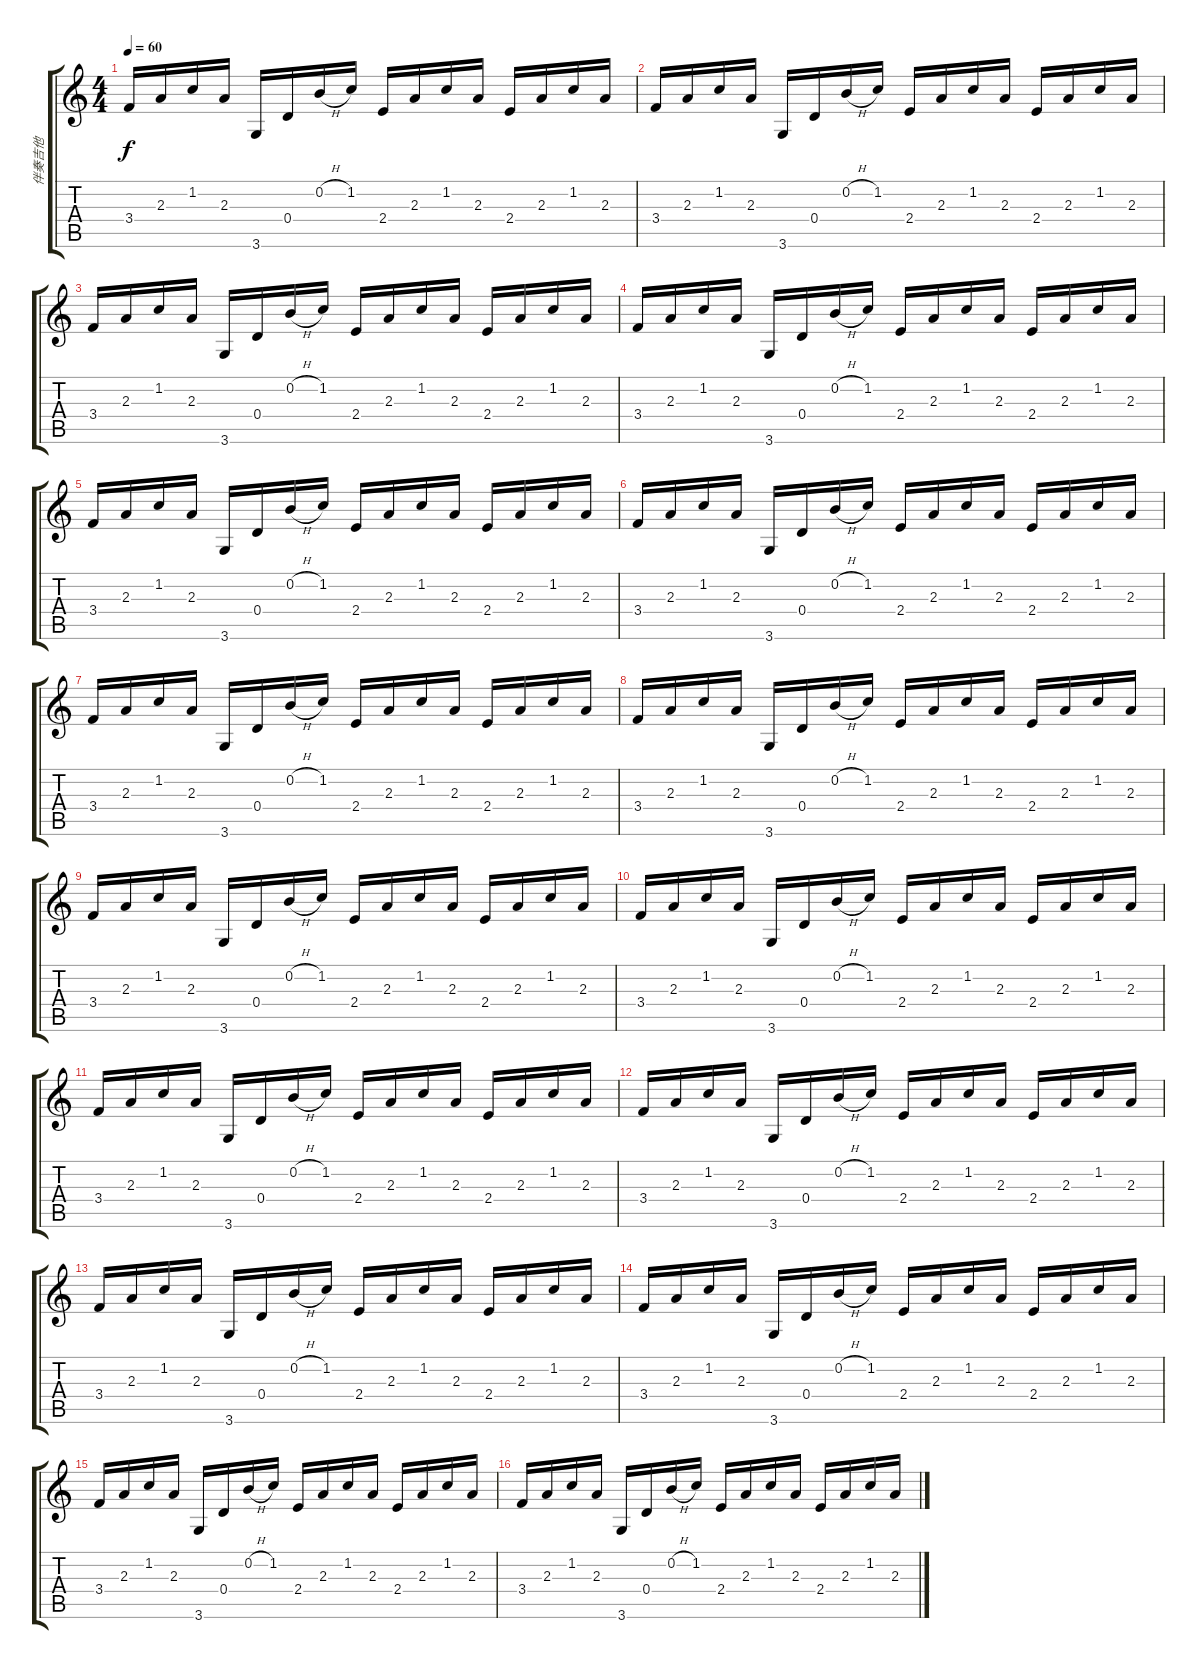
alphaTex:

\track ("伴奏吉他" "伴奏吉他") {instrument acousticguitarsteel}
\staff {score tabs}
\tuning (E4 B3 G3 D3 A2 E2) {hide}
\ts (4 4)
\tempo 60
\clef g2
\ks c
3.4.16{dy f} 2.3.16 1.2.16 2.3.16 3.6.16 0.4.16 0.2{h}.16 1.2.16 2.4.16 2.3.16 1.2.16 2.3.16 2.4.16 2.3.16 1.2.16 2.3.16 |
3.4.16 2.3.16 1.2.16 2.3.16 3.6.16 0.4.16 0.2{h}.16 1.2.16 2.4.16 2.3.16 1.2.16 2.3.16 2.4.16 2.3.16 1.2.16 2.3.16 |
3.4.16 2.3.16 1.2.16 2.3.16 3.6.16 0.4.16 0.2{h}.16 1.2.16 2.4.16 2.3.16 1.2.16 2.3.16 2.4.16 2.3.16 1.2.16 2.3.16 |
3.4.16 2.3.16 1.2.16 2.3.16 3.6.16 0.4.16 0.2{h}.16 1.2.16 2.4.16 2.3.16 1.2.16 2.3.16 2.4.16 2.3.16 1.2.16 2.3.16 |
3.4.16 2.3.16 1.2.16 2.3.16 3.6.16 0.4.16 0.2{h}.16 1.2.16 2.4.16 2.3.16 1.2.16 2.3.16 2.4.16 2.3.16 1.2.16 2.3.16 |
3.4.16 2.3.16 1.2.16 2.3.16 3.6.16 0.4.16 0.2{h}.16 1.2.16 2.4.16 2.3.16 1.2.16 2.3.16 2.4.16 2.3.16 1.2.16 2.3.16 |
3.4.16 2.3.16 1.2.16 2.3.16 3.6.16 0.4.16 0.2{h}.16 1.2.16 2.4.16 2.3.16 1.2.16 2.3.16 2.4.16 2.3.16 1.2.16 2.3.16 |
3.4.16 2.3.16 1.2.16 2.3.16 3.6.16 0.4.16 0.2{h}.16 1.2.16 2.4.16 2.3.16 1.2.16 2.3.16 2.4.16 2.3.16 1.2.16 2.3.16 |
3.4.16 2.3.16 1.2.16 2.3.16 3.6.16 0.4.16 0.2{h}.16 1.2.16 2.4.16 2.3.16 1.2.16 2.3.16 2.4.16 2.3.16 1.2.16 2.3.16 |
3.4.16 2.3.16 1.2.16 2.3.16 3.6.16 0.4.16 0.2{h}.16 1.2.16 2.4.16 2.3.16 1.2.16 2.3.16 2.4.16 2.3.16 1.2.16 2.3.16 |
3.4.16 2.3.16 1.2.16 2.3.16 3.6.16 0.4.16 0.2{h}.16 1.2.16 2.4.16 2.3.16 1.2.16 2.3.16 2.4.16 2.3.16 1.2.16 2.3.16 |
3.4.16 2.3.16 1.2.16 2.3.16 3.6.16 0.4.16 0.2{h}.16 1.2.16 2.4.16 2.3.16 1.2.16 2.3.16 2.4.16 2.3.16 1.2.16 2.3.16 |
3.4.16 2.3.16 1.2.16 2.3.16 3.6.16 0.4.16 0.2{h}.16 1.2.16 2.4.16 2.3.16 1.2.16 2.3.16 2.4.16 2.3.16 1.2.16 2.3.16 |
3.4.16 2.3.16 1.2.16 2.3.16 3.6.16 0.4.16 0.2{h}.16 1.2.16 2.4.16 2.3.16 1.2.16 2.3.16 2.4.16 2.3.16 1.2.16 2.3.16 |
3.4.16 2.3.16 1.2.16 2.3.16 3.6.16 0.4.16 0.2{h}.16 1.2.16 2.4.16 2.3.16 1.2.16 2.3.16 2.4.16 2.3.16 1.2.16 2.3.16 |
3.4.16 2.3.16 1.2.16 2.3.16 3.6.16 0.4.16 0.2{h}.16 1.2.16 2.4.16 2.3.16 1.2.16 2.3.16 2.4.16 2.3.16 1.2.16 2.3.16
